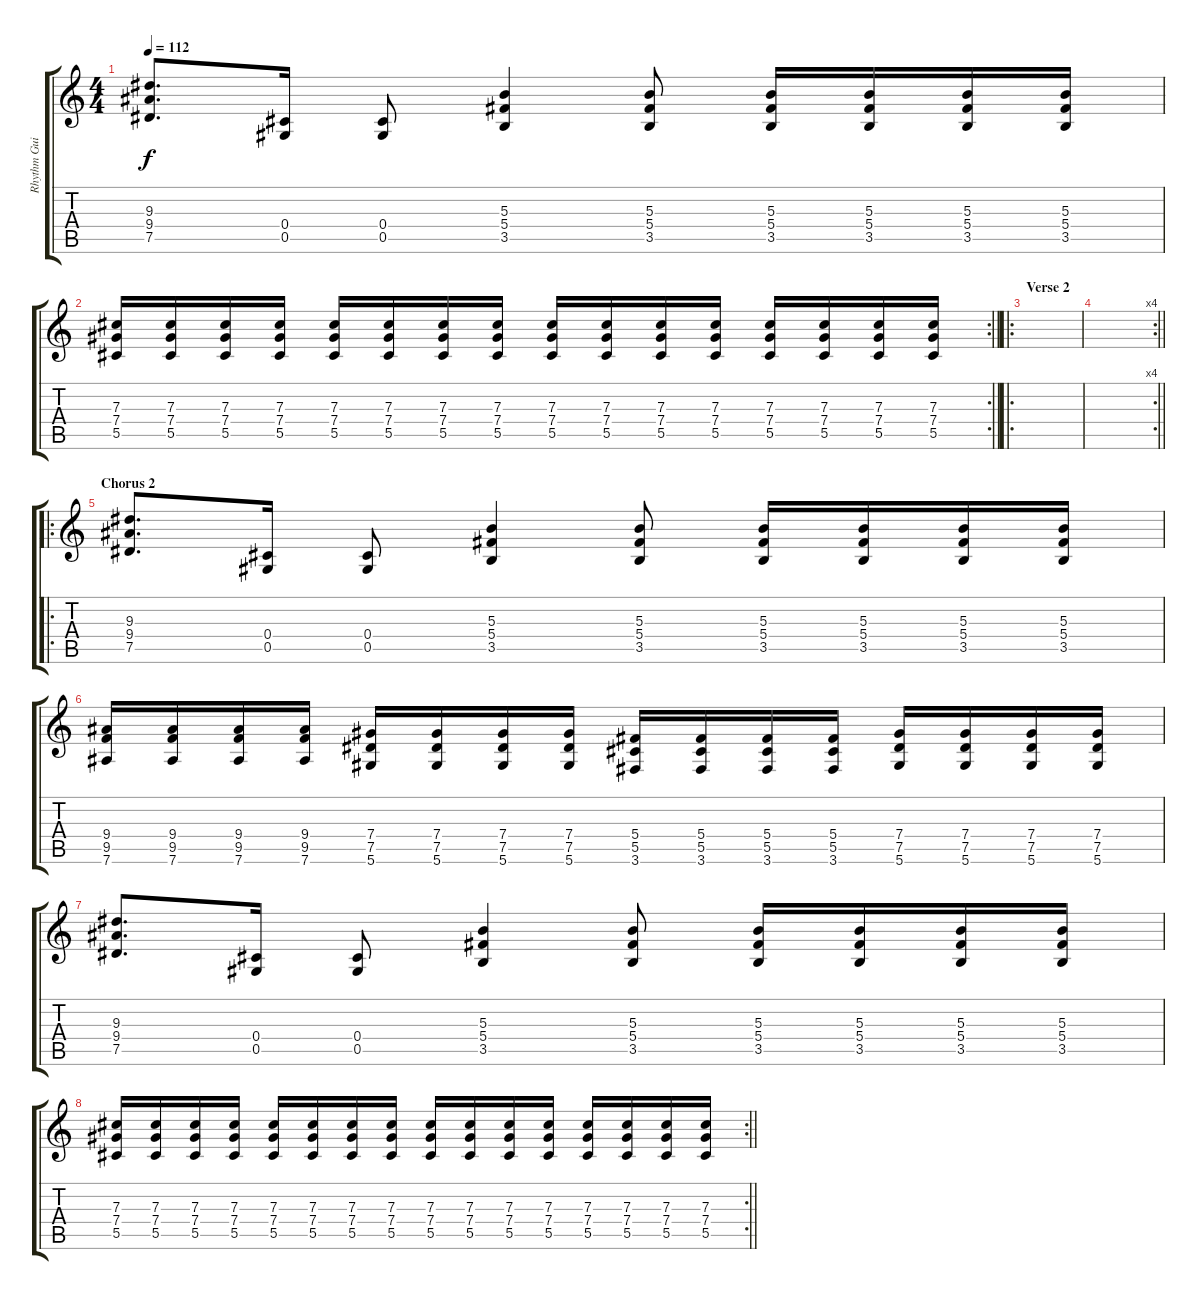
\track ("Rhythm Guitar" "Rhythm Gui") {instrument distortionguitar}
\staff {score tabs}
\tuning (Eb4 Bb3 Gb3 Db3 Ab2 Eb2) {hide}
\ts (4 4)
\tempo 112
\clef g2
\ks c
(9.3 9.4 7.5).8{d dy f} (0.4 0.5).16 (0.4 0.5).8 (5.3 5.4 3.5).4 (5.3 5.4 3.5).8 (5.3 5.4 3.5).16 (5.3 5.4 3.5).16 (5.3 5.4 3.5).16 (5.3 5.4 3.5).16 |
\rc 2
\barLineRight lightlight
(7.3 7.4 5.5).16 (7.3 7.4 5.5).16 (7.3 7.4 5.5).16 (7.3 7.4 5.5).16 (7.3 7.4 5.5).16 (7.3 7.4 5.5).16 (7.3 7.4 5.5).16 (7.3 7.4 5.5).16 (7.3 7.4 5.5).16 (7.3 7.4 5.5).16 (7.3 7.4 5.5).16 (7.3 7.4 5.5).16 (7.3 7.4 5.5).16 (7.3 7.4 5.5).16 (7.3 7.4 5.5).16 (7.3 7.4 5.5).16 |
\ro
\section ("" "Verse 2")
|
\rc 4
\barLineRight lightlight
|
\ro
\section ("" "Chorus 2")
(9.3 9.4 7.5).8{d} (0.4 0.5).16 (0.4 0.5).8 (5.3 5.4 3.5).4 (5.3 5.4 3.5).8 (5.3 5.4 3.5).16 (5.3 5.4 3.5).16 (5.3 5.4 3.5).16 (5.3 5.4 3.5).16 |
(9.4 9.5 7.6).16 (9.4 9.5 7.6).16 (9.4 9.5 7.6).16 (9.4 9.5 7.6).16 (7.4 7.5 5.6).16 (7.4 7.5 5.6).16 (7.4 7.5 5.6).16 (7.4 7.5 5.6).16 (5.4 5.5 3.6).16 (5.4 5.5 3.6).16 (5.4 5.5 3.6).16 (5.4 5.5 3.6).16 (7.4 7.5 5.6).16 (7.4 7.5 5.6).16 (7.4 7.5 5.6).16 (7.4 7.5 5.6).16 |
(9.3 9.4 7.5).8{d} (0.4 0.5).16 (0.4 0.5).8 (5.3 5.4 3.5).4 (5.3 5.4 3.5).8 (5.3 5.4 3.5).16 (5.3 5.4 3.5).16 (5.3 5.4 3.5).16 (5.3 5.4 3.5).16 |
\rc 2
\barLineRight lightlight
(7.3 7.4 5.5).16 (7.3 7.4 5.5).16 (7.3 7.4 5.5).16 (7.3 7.4 5.5).16 (7.3 7.4 5.5).16 (7.3 7.4 5.5).16 (7.3 7.4 5.5).16 (7.3 7.4 5.5).16 (7.3 7.4 5.5).16 (7.3 7.4 5.5).16 (7.3 7.4 5.5).16 (7.3 7.4 5.5).16 (7.3 7.4 5.5).16 (7.3 7.4 5.5).16 (7.3 7.4 5.5).16 (7.3 7.4 5.5).16
